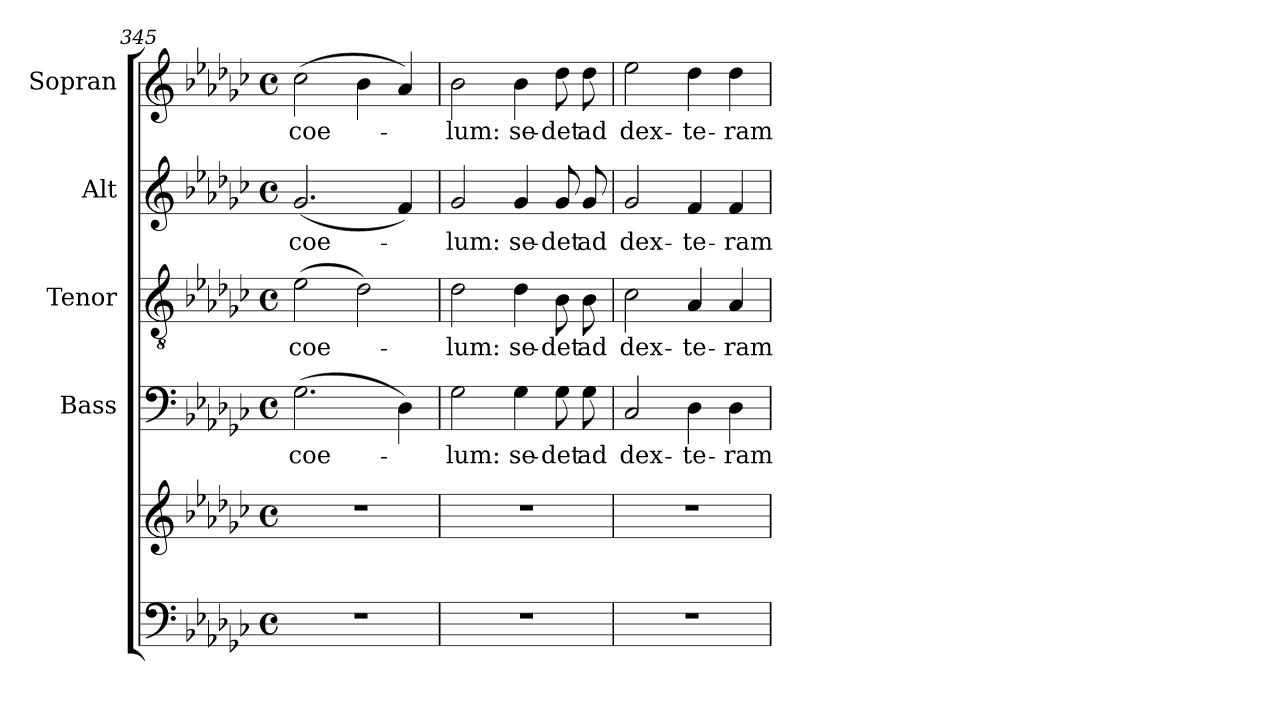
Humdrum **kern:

**kern	**kern	**kern	**text	**kern	**text	**kern	**text	**kern	**text
*part5	*part5	*part4	*part4	*part3	*part3	*part2	*part2	*part1	*part1
*staff6	*staff5	*staff4	*staff4	*staff3	*staff3	*staff2	*staff2	*staff1	*staff1
*	*	*I"Bass	*	*I"Tenor	*	*I"Alt	*	*I"Sopran	*
*	*	*I'B.	*	*I'T.	*	*I'A.	*	*I'S.	*
*clefF4	*clefG2	*clefF4	*	*clefGv2	*	*clefG2	*	*clefG2	*
*k[b-e-a-d-g-c-]	*k[b-e-a-d-g-c-]	*k[b-e-a-d-g-c-]	*	*k[b-e-a-d-g-c-]	*	*k[b-e-a-d-g-c-]	*	*k[b-e-a-d-g-c-]	*
*G-:	*G-:	*G-:	*	*G-:	*	*G-:	*	*G-:	*
*M4/4	*M4/4	*M4/4	*	*M4/4	*	*M4/4	*	*M4/4	*
*met(c)	*met(c)	*met(c)	*	*met(c)	*	*met(c)	*	*met(c)	*
=345	=345	=345	=345	=345	=345	=345	=345	=345	=345
!	!	!	!LO:LY:b	!	!LO:LY:b	!	!LO:LY:b	!	!LO:LY:b
1r	1r	(>2.G-\	coe-	(>2e-\	coe-	(<2.g-/	coe-	(>2cc-\	coe-
.	.	.	.	2d-\)	.	.	.	4b-\	.
.	.	4D-\)	.	.	.	4f/)	.	4a-/)	.
=346	=346	=346	=346	=346	=346	=346	=346	=346	=346
!	!	!	!LO:LY:b	!	!LO:LY:b	!	!LO:LY:b	!	!LO:LY:b
1r	1r	2G-\	-lum:	2d-\	-lum:	2g-/	-lum:	2b-\	-lum:
!	!	!	!LO:LY:b	!	!LO:LY:b	!	!LO:LY:b	!	!LO:LY:b
.	.	4G-\	se-	4d-\	se-	4g-/	se-	4b-\	se-
!	!	!	!LO:LY:b	!	!LO:LY:b	!	!LO:LY:b	!	!LO:LY:b
.	.	8G-\	-det	8B-\	-det	8g-/	-det	8dd-\	-det
!	!	!	!LO:LY:b	!	!LO:LY:b	!	!LO:LY:b	!	!LO:LY:b
.	.	8G-\	ad	8B-\	ad	8g-/	ad	8dd-\	ad
!!LO:LB:g=z
=347	=347	=347	=347	=347	=347	=347	=347	=347	=347
!	!	!	!LO:LY:b	!	!LO:LY:b	!	!LO:LY:b	!	!LO:LY:b
1r	1r	2C-/	dex-	2c-\	dex-	2g-/	dex-	2ee-\	dex-
!	!	!	!LO:LY:b	!	!LO:LY:b	!	!LO:LY:b	!	!LO:LY:b
.	.	4D-\	-te-	4A-/	-te-	4f/	-te-	4dd-\	-te-
!	!	!	!LO:LY:b	!	!LO:LY:b	!	!LO:LY:b	!	!LO:LY:b
.	.	4D-\	-ram	4A-/	-ram	4f/	-ram	4dd-\	-ram
=	=	=	=	=	=	=	=	=	=
*-	*-	*-	*-	*-	*-	*-	*-	*-	*-
